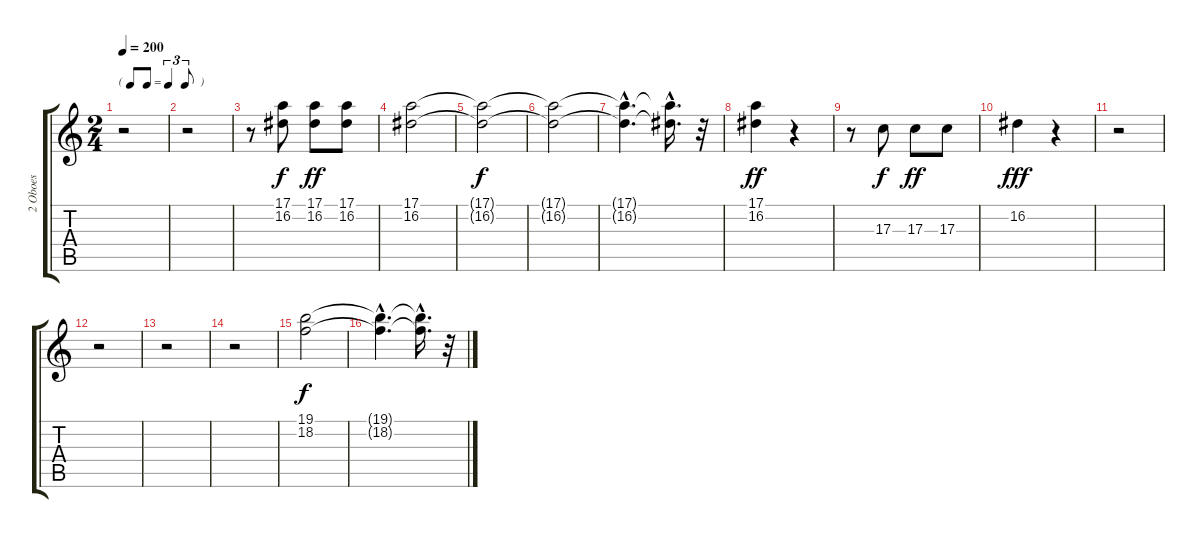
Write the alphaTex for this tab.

\track ("2 Oboes" "2 Oboes") {instrument oboe}
\staff {score tabs}
\tuning (E4 B3 G3 D3 A2 E2) {hide}
\ts (2 4)
\tf triplet8th
\tempo 200
\clef g2
\ks c
r.2{dy ff} |
r.2 |
r.8 (17.1 16.2).8{dy f} (17.1 16.2).8{dy ff} (17.1 16.2).8 |
(17.1 16.2).2 |
(17.1{t} 16.2{t}).2{dy f} |
(17.1{t} 16.2{t}).2 |
(17.1{hac t} 16.2{hac t}).4{d} (17.1{hac t} 16.2{hac t}).16{d} r.32 |
(17.1 16.2).4{dy ff} r.4 |
r.8 17.3.8{dy f} 17.3.8{dy ff} 17.3.8 |
16.2.4{dy fff} r.4 |
r.2 |
r.2 |
r.2 |
r.2 |
(19.1 18.2).2{dy f} |
(19.1{hac t} 18.2{hac t}).4{d} (19.1{hac t} 18.2{hac t}).16{d} r.32
